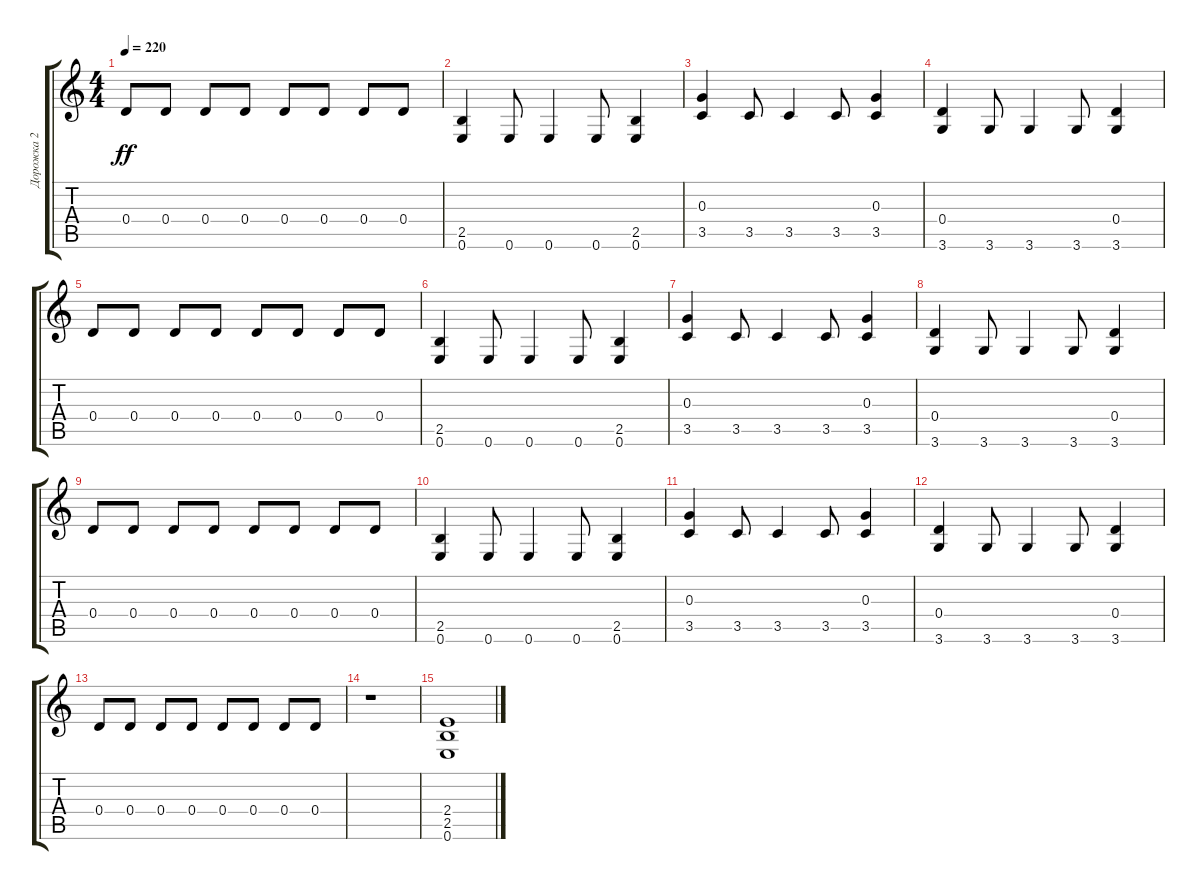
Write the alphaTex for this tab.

\track ("Дорожка 2" "Дорожка 2") {instrument distortionguitar}
\staff {score tabs}
\tuning (E4 B3 G3 D3 A2 E2) {hide}
\ts (4 4)
\tempo 220
\clef g2
\ks c
0.4.8{dy ff} 0.4.8 0.4.8 0.4.8 0.4.8 0.4.8 0.4.8 0.4.8 |
(2.5 0.6).4 0.6.8 0.6.4 0.6.8 (2.5 0.6).4 |
(0.3 3.5).4 3.5.8 3.5.4 3.5.8 (0.3 3.5).4 |
(0.4 3.6).4 3.6.8 3.6.4 3.6.8 (0.4 3.6).4 |
0.4.8 0.4.8 0.4.8 0.4.8 0.4.8 0.4.8 0.4.8 0.4.8 |
(2.5 0.6).4 0.6.8 0.6.4 0.6.8 (2.5 0.6).4 |
(0.3 3.5).4 3.5.8 3.5.4 3.5.8 (0.3 3.5).4 |
(0.4 3.6).4 3.6.8 3.6.4 3.6.8 (0.4 3.6).4 |
0.4.8 0.4.8 0.4.8 0.4.8 0.4.8 0.4.8 0.4.8 0.4.8 |
(2.5 0.6).4 0.6.8 0.6.4 0.6.8 (2.5 0.6).4 |
(0.3 3.5).4 3.5.8 3.5.4 3.5.8 (0.3 3.5).4 |
(0.4 3.6).4 3.6.8 3.6.4 3.6.8 (0.4 3.6).4 |
0.4.8 0.4.8 0.4.8 0.4.8 0.4.8 0.4.8 0.4.8 0.4.8 |
r.1 |
(2.4 2.5 0.6).1
